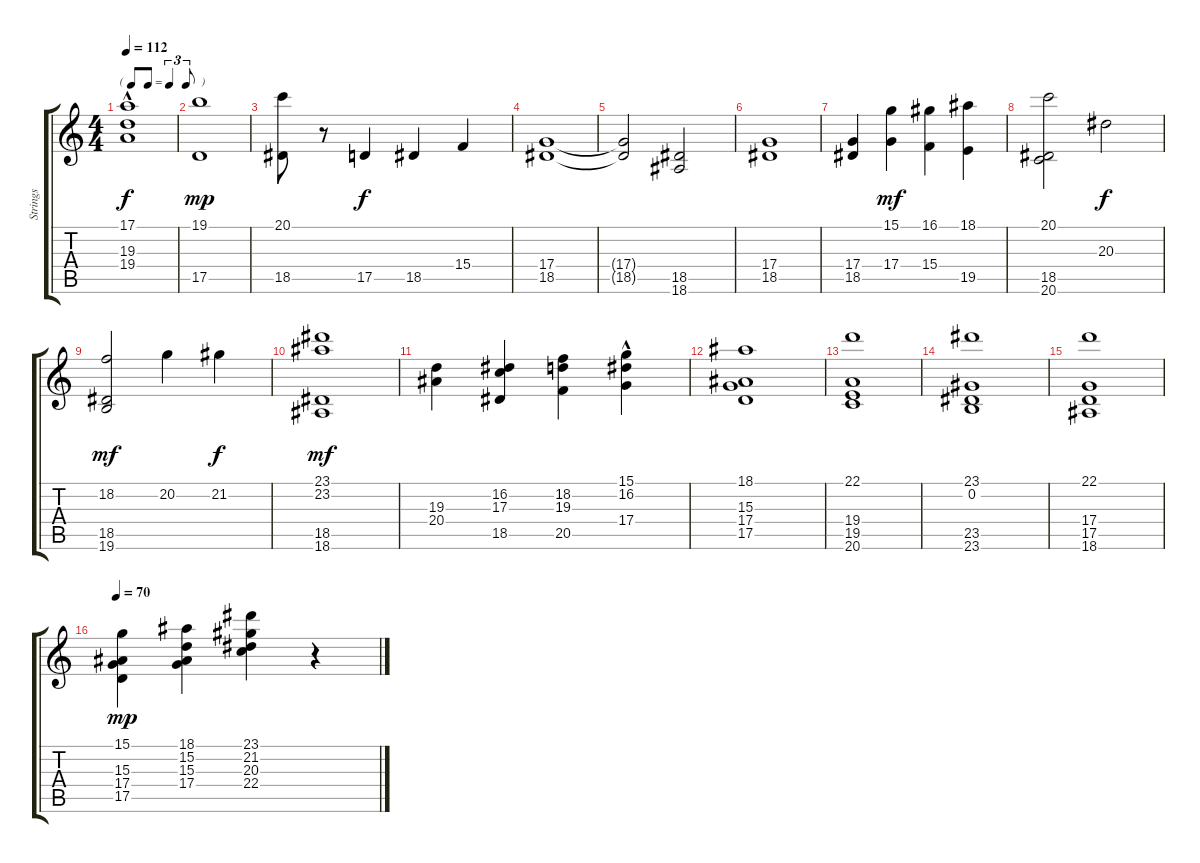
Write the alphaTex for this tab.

\track ("Strings" "Strings") {instrument stringensemble1}
\staff {score tabs}
\tuning (E4 B3 G3 D3 A2 E2) {hide}
\ts (4 4)
\tf triplet8th
\tempo 112
\clef g2
\ks c
(17.1{t} 19.3{hac t} 19.4{hac t}).1{dy f} |
(19.1 17.5).1{dy mp} |
(20.1 18.5).8 r.8 17.5.4{dy f} 18.5.4 15.4.4 |
(17.4 18.5).1 |
(17.4{t} 18.5{t}).2 (18.5 18.6).2 |
(17.4 18.5).1 |
(17.4 18.5).4 (15.1 17.4).4{dy mf} (16.1 15.4).4 (18.1 19.5).4 |
(20.1 18.5 20.6).2 20.3.2{dy f} |
(18.2 18.5 19.6).2{dy mf} 20.2.4 21.2.4{dy f} |
(23.1 23.2 18.5 18.6).1{dy mf} |
(19.3 20.4).4 (16.2 17.3 18.5).4 (18.2 19.3 20.5).4 (15.1 16.2 17.4{hac}).4 |
(18.1 15.3 17.4 17.5).1 |
(22.1 19.4 19.5 20.6).1 |
(23.1 0.2 23.5 23.6).1 |
(22.1 17.4 17.5 18.6).1 |
\tempo 70
(15.1 15.3 17.4 17.5).4{dy mp} (18.1 15.2 15.3 17.4).4 (23.1 21.2 20.3 22.4).4 r.4
